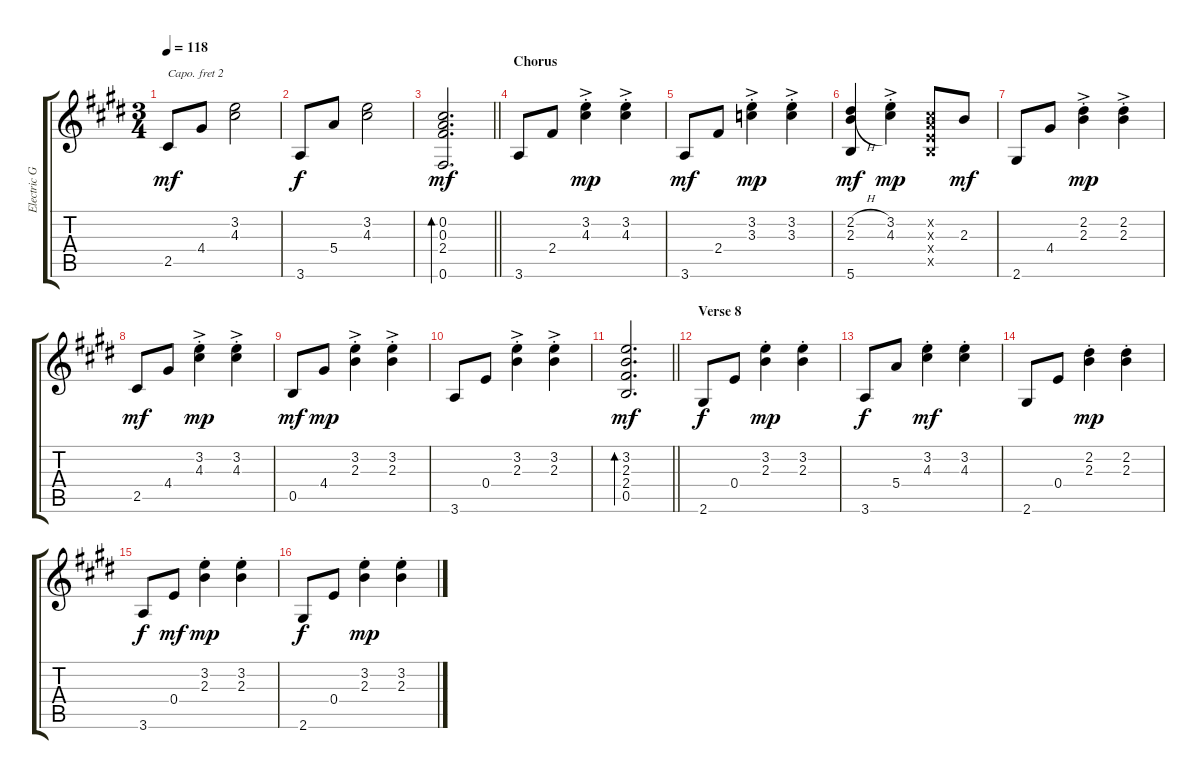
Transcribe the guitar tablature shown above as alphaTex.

\track ("Electric Guitar" "Electric G") {instrument electricguitarjazz}
\staff {score tabs}
\capo 2
\tuning (E4 B3 G3 D3 A2 E2) {hide}
\ts (3 4)
\tempo 118
\clef g2
\ks e
2.5.8{dy mf} 4.4.8 (3.2 4.3).2 |
3.6.8{dy f} 5.4.8 (3.2 4.3).2 |
\barLineRight lightlight
(0.2 0.3 2.4 0.6).2{d bd 240 dy mf} |
\section ("" "Chorus")
3.6.8 2.4.8 (3.2{st} 4.3{ac st}).4{dy mp} (3.2{st} 4.3{ac st}).4 |
3.6.8{dy mf} 2.4.8 (3.2{st} 3.3{ac st}).4{dy mp} (3.2{st} 3.3{ac st}).4 |
(2.2{h} 2.3{h} 5.6).4{dy mf} (3.2{ac st} 4.3{ac st}).4{dy mp} (0.2{x} 0.3{x} 0.4{x} 0.5{x}).8 2.3.8{dy mf} |
2.6.8 4.4.8 (2.2{ac st} 2.3{ac st}).4{dy mp} (2.2{ac st} 2.3{ac st}).4 |
2.5.8{dy mf} 4.4.8 (3.2{ac st} 4.3{ac st}).4{dy mp} (3.2{ac st} 4.3{ac st}).4 |
0.5.8{dy mf} 4.4.8{dy mp} (3.2{ac st} 2.3{st}).4 (3.2{ac st} 2.3{st}).4 |
3.6.8 0.4.8 (3.2{ac st} 2.3{st}).4 (3.2{ac st} 2.3{st}).4 |
\barLineRight lightlight
(3.2 2.3 2.4 0.5).2{d bd 240 dy mf} |
\section ("" "Verse 8")
2.6.8{dy f} 0.4.8 (3.2{st} 2.3{st}).4{dy mp} (3.2{st} 2.3{st}).4 |
3.6.8{dy f} 5.4.8 (3.2{st} 4.3{st}).4{dy mf} (3.2{st} 4.3{st}).4 |
2.6.8 0.4.8 (2.2{st} 2.3{st}).4{dy mp} (2.2{st} 2.3{st}).4 |
3.6.8{dy f} 0.4.8{dy mf} (3.2{st} 2.3{st}).4{dy mp} (3.2{st} 2.3{st}).4 |
2.6.8{dy f} 0.4.8 (3.2{st} 2.3{st}).4{dy mp} (3.2{st} 2.3{st}).4
